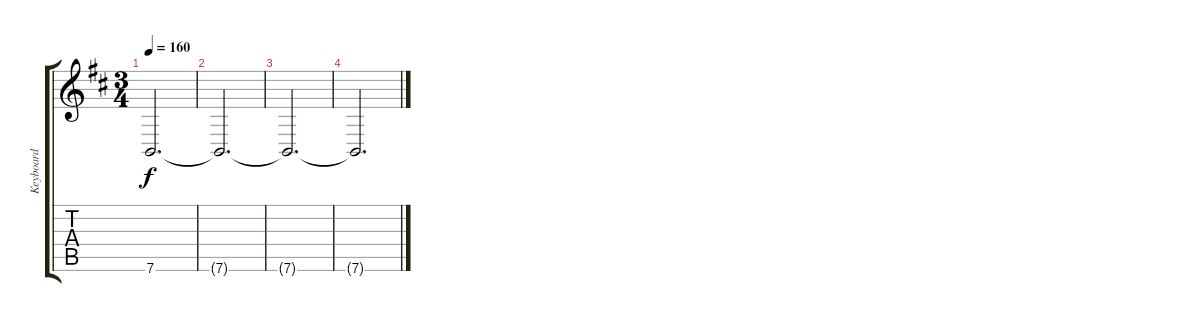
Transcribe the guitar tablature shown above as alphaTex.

\track ("Keyboard" "Keyboard") {instrument pad2warm}
\staff {score tabs}
\tuning (E4 B3 G3 D3 A2 E2) {hide}
\ts (3 4)
\tempo 160
\clef g2
\ks d
7.6.2{d dy f instrument pad2warm} |
7.6{t}.2{d} |
7.6{t}.2{d} |
7.6{t}.2{d}
